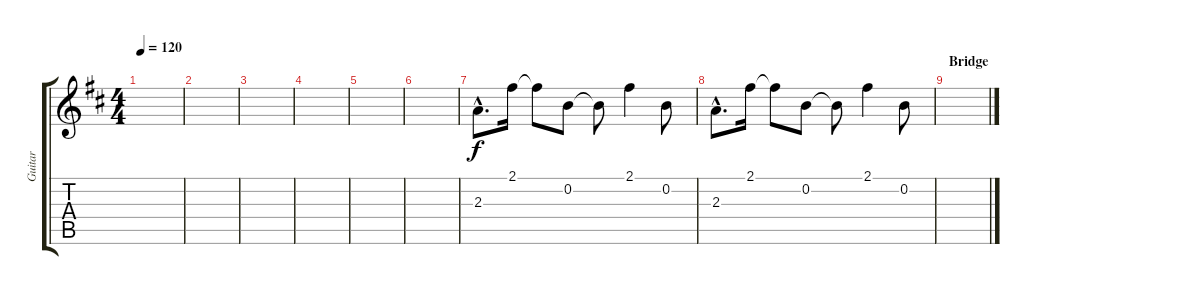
\track ("Guitar" "Guitar") {instrument acousticguitarnylon}
\staff {score tabs}
\tuning (E4 B3 G3 D3 A2 E2) {hide}
\ts (4 4)
\tempo 120
\clef g2
\ks d
|
|
|
|
|
|
2.3{hac}.8{d} 2.1.16 2.1{t}.8 0.2.8 0.2{t}.8 2.1.4 0.2.8 |
2.3{hac}.8{d} 2.1.16 2.1{t}.8 0.2.8 0.2{t}.8 2.1.4 0.2.8 |
\section ("" "Bridge")
